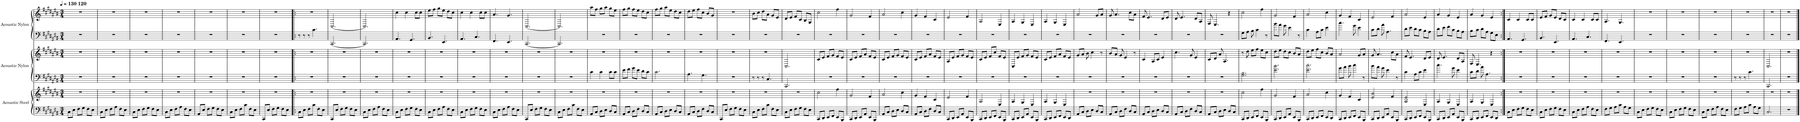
**kern	**kern	**kern	**kern	**kern	**kern
*part3	*part3	*part2	*part2	*part1	*part1
*staff6	*staff5	*staff4	*staff3	*staff2	*staff1
*I"Acoustic Steel	*	*I"Acoustic Nylon	*	*I"Acoustic Nylon	*
*clefF4	*clefG2	*clefF4	*clefG2	*clefF4	*clefG2
*k[f#c#g#d#a#e#b#]	*k[f#c#g#d#a#e#b#]	*k[f#c#g#d#a#e#b#]	*k[f#c#g#d#a#e#b#]	*k[f#c#g#d#a#e#b#]	*k[f#c#g#d#a#e#b#]
*M3/4	*M3/4	*M3/4	*M3/4	*M3/4	*M3/4
*MM130	*MM130	*MM130	*MM130	*MM130	*MM130
=1	=1	=1	=1	=1	=1
!	!	!	!	!	!LO:TX:a:B:t=120
8C#\L	2.r	2.r	2.r	2.r	2.r
8E#\J	.	.	.	.	.
8F#\L	.	.	.	.	.
8G#\J	.	.	.	.	.
8F#\L	.	.	.	.	.
8E#\J	.	.	.	.	.
=2	=2	=2	=2	=2	=2
8C#\L	2.r	2.r	2.r	2.r	2.r
8E#\J	.	.	.	.	.
8F#\L	.	.	.	.	.
8A#\J	.	.	.	.	.
8F#\L	.	.	.	.	.
8E#\J	.	.	.	.	.
=3	=3	=3	=3	=3	=3
8C#\L	2.r	2.r	2.r	2.r	2.r
8E#\J	.	.	.	.	.
8F#\L	.	.	.	.	.
8G#\J	.	.	.	.	.
8F#\L	.	.	.	.	.
8E#\J	.	.	.	.	.
=4	=4	=4	=4	=4	=4
8C#\L	2.r	2.r	2.r	2.r	2.r
8E#\J	.	.	.	.	.
8F#\L	.	.	.	.	.
8A#\J	.	.	.	.	.
8F#\L	.	.	.	.	.
8E#\J	.	.	.	.	.
=5	=5	=5	=5	=5	=5
8AA#/L	2.r	2.r	2.r	2.r	2.r
8E#/J	.	.	.	.	.
8F#\L	.	.	.	.	.
8G#\J	.	.	.	.	.
8F#\L	.	.	.	.	.
8E#\J	.	.	.	.	.
=6	=6	=6	=6	=6	=6
8C#\L	2.r	2.r	2.r	2.r	2.r
8E#\J	.	.	.	.	.
8F#\L	.	.	.	.	.
8c#\J	.	.	.	.	.
8F#\L	.	.	.	.	.
8E#\J	.	.	.	.	.
=7	=7	=7	=7	=7	=7
8CC#/L	2.r	2.r	2.r	2.r	2.r
8E#/J	.	.	.	.	.
8F#\L	.	.	.	.	.
8G#\J	.	.	.	.	.
8F#\L	.	.	.	.	.
8E#\J	.	.	.	.	.
=8!|:	=8!|:	=8!|:	=8!|:	=8!|:	=8!|:
8C#\L	2.r	2.r	2.r	8r	2.r
8E#\J	.	.	.	8r	.
8F#\L	.	.	.	8r	.
8c#\J	.	.	.	4.c#\	.
8F#\L	.	.	.	.	.
8E#\J	.	.	.	.	.
=9	=9	=9	=9	=9	=9
8CC#/L	2.r	2.r	2.r	[2.CC#/	[2.C#/
8E#/J	.	.	.	.	.
8F#\L	.	.	.	.	.
8G#\J	.	.	.	.	.
8F#\L	.	.	.	.	.
8E#\J	.	.	.	.	.
=10	=10	=10	=10	=10	=10
8C#\L	2.r	2.r	2.r	2.CC#/]	2.C#/]
8E#\J	.	.	.	.	.
8F#\L	.	.	.	.	.
8A#\J	.	.	.	.	.
8F#\L	.	.	.	.	.
8E#\J	.	.	.	.	.
=11	=11	=11	=11	=11	=11
8C#\L	2.r	2.r	2.r	4.AA#/	4cc#\
8E#\J	.	.	.	.	.
8F#\L	.	.	.	.	4cc#\
8G#\J	.	.	.	4.GG#/	.
8F#\L	.	.	.	.	8cc#\L
8E#\J	.	.	.	.	8cc#\J
=12	=12	=12	=12	=12	=12
8C#\L	2.r	2.r	2.r	4.BB#/	8ee#\L
8E#\J	.	.	.	.	8ff#\J
8F#\L	.	.	.	.	8gg#\L
8A#\J	.	.	.	4.EE#/	8ee#\J
8F#\L	.	.	.	.	8dd#\L
8E#\J	.	.	.	.	8cc#\J
=13	=13	=13	=13	=13	=13
8C#\L	2.r	2.r	2.r	4.AA#/	4cc#\
8E#\J	.	.	.	.	.
8F#\L	.	.	.	.	4cc#\
8G#\J	.	.	.	4.C#/	.
8F#\L	.	.	.	.	8cc#\L
8E#\J	.	.	.	.	8cc#\J
=14	=14	=14	=14	=14	=14
8C#\L	2.r	2.r	2.r	4.FF#/	4.a#/
8E#\J	.	.	.	.	.
8F#\L	.	.	.	.	.
8A#\J	.	.	.	4.EE#/	4.g#/
8F#\L	.	.	.	.	.
8E#\J	.	.	.	.	.
=15	=15	=15	=15	=15	=15
8CC#/L	2.r	2.r	2.r	[2.CC#/	[2.C#/
8E#/J	.	.	.	.	.
8F#\L	.	.	.	.	.
8G#\J	.	.	.	.	.
8F#\L	.	.	.	.	.
8E#\J	.	.	.	.	.
=16	=16	=16	=16	=16	=16
8C#\L	2.r	2.r	2.r	2.CC#/]	2.C#/]
8E#\J	.	.	.	.	.
8F#\L	.	.	.	.	.
8c#\J	.	.	.	.	.
8F#\L	.	.	.	.	.
8E#\J	.	.	.	.	.
=17	=17	=17	=17	=17	=17
8AA#/L	2.r	4c#\	2.r	2.r	8aa#\L
8C#/J	.	.	.	.	8ff#\J
8D#\L	.	4c#\	.	.	8gg#\L
8E#\J	.	.	.	.	8aa#\J
8D#/L	.	8c#\L	.	.	8gg#\L
8C#/J	.	8c#\J	.	.	8ee#\J
=18	=18	=18	=18	=18	=18
8AA#/L	2.r	8e#\L	2.r	2.r	8ff#\L
8C#/J	.	8f#\J	.	.	8gg#\J
8D#\L	.	8g#\L	.	.	8ff#\L
8F#\J	.	8e#\J	.	.	8ee#\J
8D#/L	.	8d#\L	.	.	8dd#\L
8C#/J	.	8c#\J	.	.	8cc#\J
=19	=19	=19	=19	=19	=19
8AA#/L	2.r	2.c#\	2.r	2.r	8ff#\L
8C#/J	.	.	.	.	8gg#\J
8D#\L	.	.	.	.	8aa#\L
8E#\J	.	.	.	.	8ee#\J
8D#/L	.	.	.	.	8dd#\L
8C#/J	.	.	.	.	8cc#\J
=20	=20	=20	=20	=20	=20
8AA#/L	2.r	4.A#\	2.r	2.r	8dd#\L
8C#/J	.	.	.	.	8ee#\J
8D#\L	.	.	.	.	8ff#\L
8F#\J	.	4.G#\	.	.	8cc#\J
8D#/L	.	.	.	.	8b#/L
8C#/J	.	.	.	.	8g#/J
=21	=21	=21	=21	=21	=21
8CC#/L	2.r	2.r	2.r	2.r	2.r
8E#/J	.	.	.	.	.
8F#\L	.	.	.	.	.
8G#\J	.	.	.	.	.
8F#\L	.	.	.	.	.
8E#\J	.	.	.	.	.
=22	=22	=22	=22	=22	=22
8C#\L	2.r	8r	2.r	2.r	8b#\L
8E#\J	.	8r	.	.	8cc#\J
8F#\L	.	8r	.	.	8dd#\L
8c#\J	.	4.C#/	.	.	8a#\J
8F#\L	.	.	.	.	8g#/L
8E#\J	.	.	.	.	8e#/J
=23	=23	=23	=23	=23	=23
8C#\L	2.r	2.CC#/	2.C#/	2.r	8d#/L
8E#\J	.	.	.	.	8e#/J
8F#\L	.	.	.	.	8f#/L
8G#\J	.	.	.	.	8c#/J
8F#\L	.	.	.	.	8B#/L
8E#\J	.	.	.	.	8G#/J
=24	=24	=24	=24	=24	=24
8CC#/L	2cc#\	2.r	8c#/L	2.r	2cc#\
8DD#/J	.	.	8e#/J	.	.
8EE#/L	.	.	8f#/L	.	.
8FF#/J	.	.	8g#/J	.	.
8EE#/L	4ff#\	.	8f#/L	.	4ff#\
8BBB#/J	.	.	8e#/J	.	.
=25	=25	=25	=25	=25	=25
8CC#/L	2g#/	2.r	8c#/L	2.r	2g#/
8DD#/J	.	.	8e#/J	.	.
8EE#/L	.	.	8f#/L	.	.
8AA#/J	.	.	8a#/J	.	.
8EE#/L	4f#/	.	8f#/L	.	4f#/
8BBB#/J	.	.	8e#/J	.	.
=26	=26	=26	=26	=26	=26
8AA#/L	2a#/	2.r	8c#/L	2.r	2a#/
8C#/J	.	.	8e#/J	.	.
8D#\L	.	.	8f#/L	.	.
8E#\J	.	.	8g#/J	.	.
8D#/L	4cc#\	.	8f#/L	.	4cc#\
8C#/J	.	.	8e#/J	.	.
=27	=27	=27	=27	=27	=27
8AA#/L	4g#/	2.r	8c#/L	2.r	4g#/
8C#/J	.	.	8e#/J	.	.
8D#\L	4f#/	.	8f#/L	.	4f#/
8F#\J	.	.	8a#/J	.	.
8D#/L	4c#/	.	8f#/L	.	4c#/
8C#/J	.	.	8e#/J	.	.
=28	=28	=28	=28	=28	=28
8CC#/L	2e#/	2.r	8A#/L	2.r	2e#/
8DD#/J	.	.	8e#/J	.	.
8EE#/L	.	.	8f#/L	.	.
8AA#/J	.	.	8g#/J	.	.
8EE#/L	4f#/	.	8f#/L	.	4f#/
8BBB#/J	.	.	8e#/J	.	.
=29	=29	=29	=29	=29	=29
8CC#/L	2A#/	2.r	8c#/L	2.r	2A#/
8DD#/J	.	.	8e#/J	.	.
8EE#/L	.	.	8f#/L	.	.
8FF#/J	.	.	8cc#/J	.	.
8EE#/L	4E#/	.	8f#/L	.	4E#/
8BBB#/J	.	.	8e#/J	.	.
=30	=30	=30	=30	=30	=30
8CC#/L	4A#/	2.r	8C#/L	2.r	4A#/
8DD#/J	.	.	8e#/J	.	.
8EE#/L	4G#/	.	8f#/L	.	4G#/
8AA#/J	.	.	8g#/J	.	.
8EE#/L	4E#/	.	8f#/L	.	4E#/
8BBB#/J	.	.	8e#/J	.	.
=31	=31	=31	=31	=31	=31
8CC#/L	4A#/	2.r	8c#/L	2.r	4A#/
8DD#/J	.	.	8e#/J	.	.
8EE#/L	4G#/	.	8f#/L	.	4G#/
8FF#/J	.	.	8a#/J	.	.
8EE#/L	4E#/	.	8f#/L	.	4E#/
8DD#/J	.	.	8e#/J	.	.
=32	=32	=32	=32	=32	=32
8AA#/L	2.r	2.r	8g#/L	2.r	2a#/
8C#/J	.	.	8a#/J	.	.
8D#\L	.	.	8b#\	.	.
8E#\J	.	.	4cc#\	.	.
8D#/L	.	.	.	.	8g#/L
8C#/J	.	.	8r	.	8a#/J
=33	=33	=33	=33	=33	=33
8AA#/L	2.r	2.r	8b#/L	2.r	8g#/
8C#/J	.	.	8a#/J	.	4.a#/
8D#\L	.	.	8g#/	.	.
8F#\J	.	.	4e#/	.	.
8D#/L	.	.	.	.	8cc#\L
8C#/J	.	.	8r	.	8a#\J
=34	=34	=34	=34	=34	=34
8AA#/L	2.r	2.r	4c#/	2.r	8f#/
8C#/J	.	.	.	.	4.e#/
8D#\L	.	.	8A#/L	.	.
8E#\J	.	.	8c#/J	.	.
8D#/L	.	.	4e#/	.	8d#/L
8C#/J	.	.	.	.	8e#/J
=35	=35	=35	=35	=35	=35
8AA#/L	2.r	2.r	4.cc#\	2.r	8d#/
8C#/J	.	.	.	.	4.e#/
8D#\L	.	.	.	.	.
8F#\J	.	.	8g#/	.	.
8D#/L	.	.	4e#/	.	8d#/L
8C#/J	.	.	.	.	8A#/J
=36	=36	=36	=36	=36	=36
8AA#/L	2.r	2.r	8c#/L	2.r	8F#/
8C#/J	.	.	8d#/J	.	4.E#/
8D#\L	.	.	8a#/	.	.
8E#\J	.	.	4.A#/	.	.
8D#/L	.	.	.	.	4r
8C#/J	.	.	.	.	.
=37	=37	=37	=37	=37	=37
8CC#/L	2cc#\	2.G#\ 2.B#\	8r	8G#\L	2cc#\
8DD#/J	.	.	8dd#\	8A#\J	.
8EE#/L	.	.	8ee#\L	8B#\	.
8FF#/J	.	.	8ff#\J	4c#\	.
8EE#/L	4ff#\	.	8ee#\L	.	4ff#\
8BBB#/J	.	.	8cc#\J	8r	.
=38	=38	=38	=38	=38	=38
8CC#/L	2g#/	2.e#\ 2.b#\	8dd#\L	8b#\L	2g#/
8DD#/J	.	.	8ee#\J	8a#\J	.
8EE#/L	.	.	8dd#\L	8g#\	.
8AA#/J	.	.	8cc#\J	4e#\	.
8EE#/L	4f#/	.	8b#/L	.	4f#/
8BBB#/J	.	.	8a#/J	8r	.
=39	=39	=39	=39	=39	=39
8CC#/L	2a#/	2.e#\ 2.cc#\	8dd#\L	4c#\	2a#/
8DD#/J	.	.	8ee#\J	.	.
8EE#/L	.	.	8ff#\L	8A#\L	.
8FF#/J	.	.	8cc#\J	8c#\J	.
8EE#/L	4cc#\	.	8b#/L	4e#\	4cc#\
8DD#/J	.	.	8a#/J	.	.
=40	=40	=40	=40	=40	=40
8CC#/L	4g#/	8g#\L	2a#/	4.cc#\	4g#/
8DD#/J	.	8a#\J	.	.	.
8EE#/L	4f#/	8b#\	.	.	4f#/
8FF#/J	.	4cc#\	.	8g#\	.
8EE#/L	4c#/	.	8g#/L	4e#\	4c#/
8BBB#/J	.	8r	8a#/J	.	.
=41	=41	=41	=41	=41	=41
8CC#/L	2e#/ 2b#/	8b#\L	8g#/	8c#\L	2e#/
8DD#/J	.	8a#\J	4.a#/	8d#\J	.
8EE#/L	.	8g#\	.	8a#\	.
8AA#/J	.	4e#\	.	4.A#\	.
8EE#/L	4f#/	.	8cc#\L	.	4f#/
8BBB#/J	.	8r	8a#\J	.	.
=42	=42	=42	=42	=42	=42
8CC#/L	2A#/ 2e#/	4c#\	8f#/	8d#\L	2a#/
8DD#/J	.	.	4.e#/	8e#\J	.
8EE#/L	.	8A#\L	.	8d#\L	.
8FF#/J	.	8c#\J	.	8c#\J	.
8EE#/L	4E#/	4e#\	8d#/L	8B#\L	4e#/
8BBB#/J	.	.	8e#/J	8A#\J	.
=43	=43	=43	=43	=43	=43
8CC#/L	4A#/	4.cc#\	8d#/	8d#\L	4a#/
8DD#/J	.	.	4.e#/	8e#\J	.
8EE#/L	4G#/	.	.	8f#\L	4g#/
8AA#/J	.	8g#\	.	8c#\J	.
8EE#/L	4E#/	4e#\	8d#/L	8B#\L	4e#/
8BBB#/J	.	.	8A#/J	8A#\J	.
=44	=44	=44	=44	=44	=44
8CC#/L	4A#/	8c#\L	8F#/	8B#\L	4a#/
8DD#/J	.	8d#\J	4.E#/	8c#\J	.
8EE#/L	4G#/	8a#\	.	8d#\L	4g#/
8FF#/J	.	4.A#\	.	8A#\J	.
8EE#/L	4E#/	.	4r	8G#\L	4e#/
8DD#/J	.	.	.	8E#\J	.
=45:|!	=45:|!	=45:|!	=45:|!	=45:|!	=45:|!
8C#\L	2.r	2.r	2.r	4.AA#/	4c#/
8E#\J	.	.	.	.	.
8F#\L	.	.	.	.	4c#/
8G#\J	.	.	.	4.GG#/	.
8F#\L	.	.	.	.	8c#/L
8E#\J	.	.	.	.	8c#/J
=46	=46	=46	=46	=46	=46
8C#\L	2.r	2.r	2.r	4.BB#/	8e#/L
8E#\J	.	.	.	.	8f#/J
8F#\L	.	.	.	.	8g#/L
8G#\J	.	.	.	4.EE#/	8e#/J
8F#\L	.	.	.	.	8d#/L
8E#\J	.	.	.	.	8c#/J
=47	=47	=47	=47	=47	=47
8C#\L	2.r	2.r	2.r	4.AA#/	4c#/
8E#\J	.	.	.	.	.
8F#\L	.	.	.	.	4c#/
8A#\J	.	.	.	4.C#/	.
8F#\L	.	.	.	.	8c#/L
8E#\J	.	.	.	.	8c#/J
=48	=48	=48	=48	=48	=48
8F#\L	2.r	2.r	2.r	4.FF#/	4.A#/
8G#\J	.	.	.	.	.
8A#\L	.	.	.	.	.
8c#\J	.	.	.	4.EE#/	4.G#/
8A#\L	.	.	.	.	.
8G#\J	.	.	.	.	.
=49	=49	=49	=49	=49	=49
8C#\L	2.r	2.r	2.r	2.r	2.r
8E#\J	.	.	.	.	.
8F#\L	.	.	.	.	.
8G#\J	.	.	.	.	.
8F#\L	.	.	.	.	.
8E#\J	.	.	.	.	.
=50	=50	=50	=50	=50	=50
8C#\L	2.r	2.r	2.r	2.r	2.r
8E#\J	.	.	.	.	.
8F#\L	.	.	.	.	.
8G#\J	.	.	.	.	.
8F#\L	.	.	.	.	.
8E#\J	.	.	.	.	.
=51	=51	=51	=51	=51	=51
8C#\L	2.r	2.r	2.r	2.r	2.r
8E#\J	.	.	.	.	.
8F#\L	.	.	.	.	.
8A#\J	.	.	.	.	.
8F#\L	.	.	.	.	.
8E#\J	.	.	.	.	.
=52	=52	=52	=52	=52	=52
8F#\L	2.r	8r	2.r	2.r	2.r
8G#\J	.	8r	.	.	.
8A#\L	.	8r	.	.	.
8c#\J	.	4.c#\	.	.	.
8A#\L	.	.	.	.	.
8G#\J	.	.	.	.	.
=53	=53	=53	=53	=53	=53
2.C#/	2.r	2.CC#/	2.C#/	2.r	2.r
=54	=54	=54	=54	=54	=54
2.r	2.r	2.r	2.r	2.r	2.r
==	==	==	==	==	==
*-	*-	*-	*-	*-	*-
